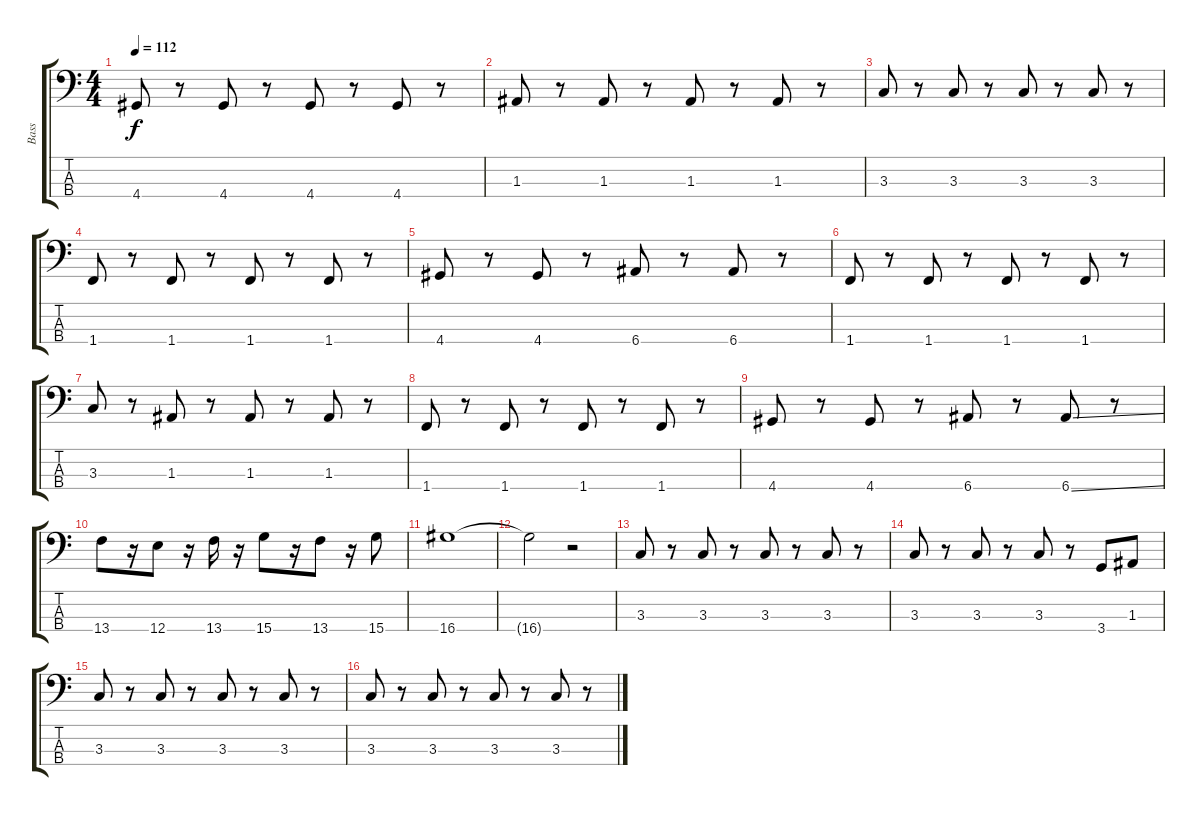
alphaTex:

\track ("Bass" "Bass") {instrument slapbass1}
\staff {score tabs}
\tuning (G2 D2 A1 E1) {hide}
\ts (4 4)
\tempo 112
\clef f4
\ks c
4.4.8{dy f} r.8 4.4.8 r.8 4.4.8 r.8 4.4.8 r.8 |
1.3.8 r.8 1.3.8 r.8 1.3.8 r.8 1.3.8 r.8 |
3.3.8 r.8 3.3.8 r.8 3.3.8 r.8 3.3.8 r.8 |
1.4.8 r.8 1.4.8 r.8 1.4.8 r.8 1.4.8 r.8 |
4.4.8 r.8 4.4.8 r.8 6.4.8 r.8 6.4.8 r.8 |
1.4.8 r.8 1.4.8 r.8 1.4.8 r.8 1.4.8 r.8 |
3.3.8 r.8 1.3.8 r.8 1.3.8 r.8 1.3.8 r.8 |
1.4.8 r.8 1.4.8 r.8 1.4.8 r.8 1.4.8 r.8 |
4.4.8 r.8 4.4.8 r.8 6.4.8 r.8 6.4{ss}.8 r.8 |
13.4.8 r.16 12.4.8 r.16 13.4.16 r.16 15.4.8 r.16 13.4.8 r.16 15.4.8 |
16.4.1 |
16.4{t}.2 r.2 |
3.3.8 r.8 3.3.8 r.8 3.3.8 r.8 3.3.8 r.8 |
3.3.8 r.8 3.3.8 r.8 3.3.8 r.8 3.4.8 1.3.8 |
3.3.8 r.8 3.3.8 r.8 3.3.8 r.8 3.3.8 r.8 |
3.3.8 r.8 3.3.8 r.8 3.3.8 r.8 3.3.8 r.8
